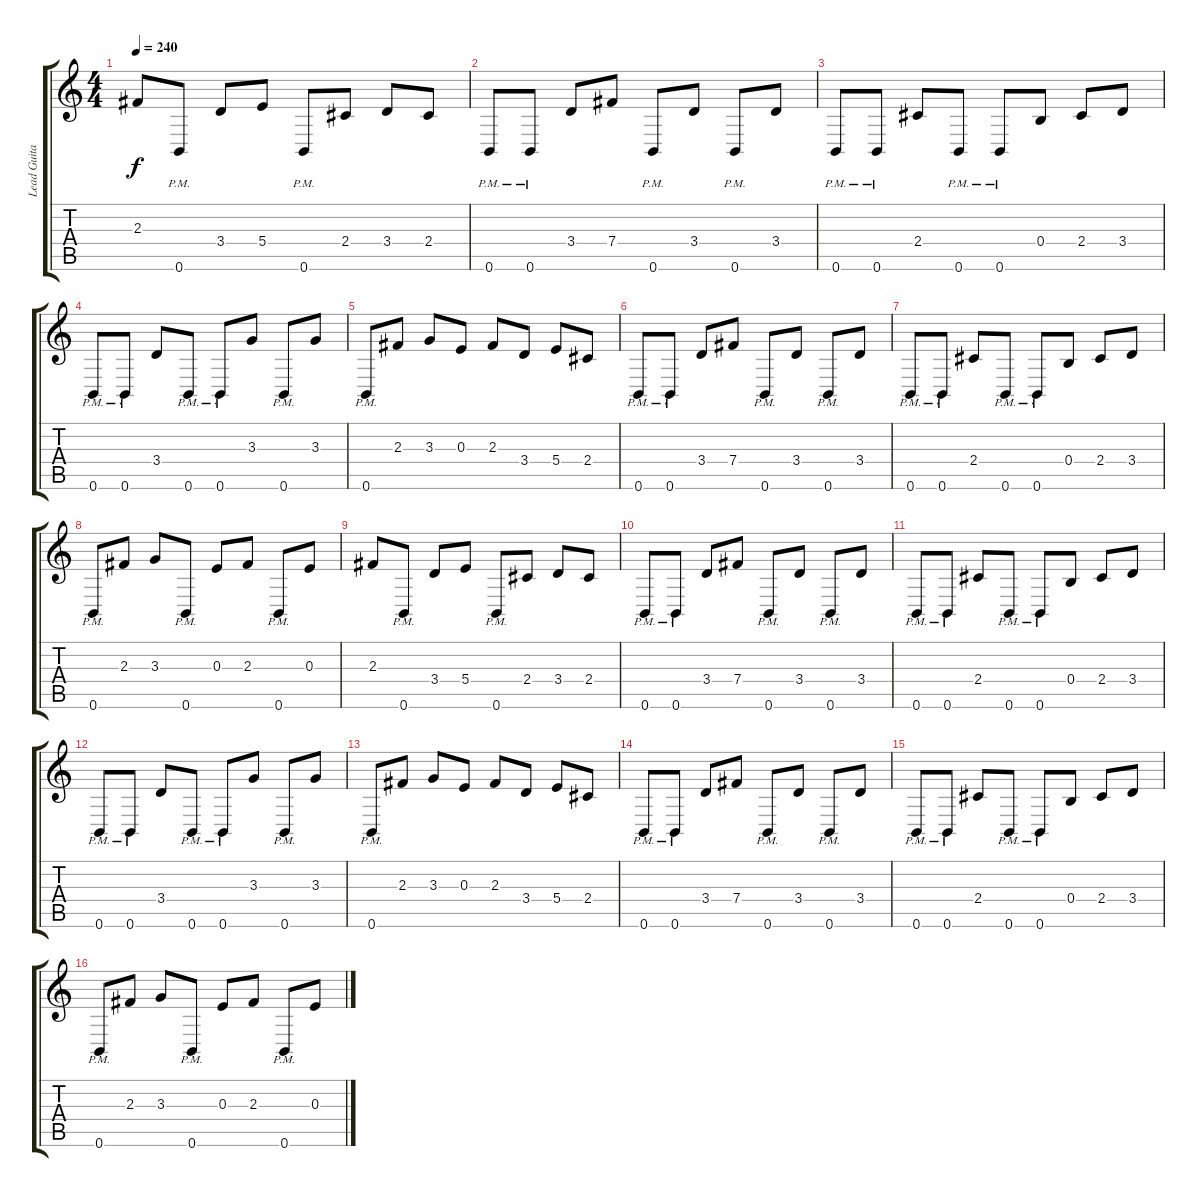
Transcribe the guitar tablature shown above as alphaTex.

\track ("Lead Guitar" "Lead Guita") {instrument distortionguitar}
\staff {score tabs}
\tuning (Db4 Ab3 E3 B2 Gb2 B1) {hide}
\ts (4 4)
\tempo 240
\clef g2
\ks c
2.3.8{dy f} 0.6{pm}.8 3.4.8 5.4.8 0.6{pm}.8 2.4.8 3.4.8 2.4.8 |
0.6{pm}.8 0.6{pm}.8 3.4.8 7.4.8 0.6{pm}.8 3.4.8 0.6{pm}.8 3.4.8 |
0.6{pm}.8 0.6{pm}.8 2.4.8 0.6{pm}.8 0.6{pm}.8 0.4.8 2.4.8 3.4.8 |
0.6{pm}.8 0.6{pm}.8 3.4.8 0.6{pm}.8 0.6{pm}.8 3.3.8 0.6{pm}.8 3.3.8 |
0.6{pm}.8 2.3.8 3.3.8 0.3.8 2.3.8 3.4.8 5.4.8 2.4.8 |
0.6{pm}.8 0.6{pm}.8 3.4.8 7.4.8 0.6{pm}.8 3.4.8 0.6{pm}.8 3.4.8 |
0.6{pm}.8 0.6{pm}.8 2.4.8 0.6{pm}.8 0.6{pm}.8 0.4.8 2.4.8 3.4.8 |
0.6{pm}.8 2.3.8 3.3.8 0.6{pm}.8 0.3.8 2.3.8 0.6{pm}.8 0.3.8 |
2.3.8 0.6{pm}.8 3.4.8 5.4.8 0.6{pm}.8 2.4.8 3.4.8 2.4.8 |
0.6{pm}.8 0.6{pm}.8 3.4.8 7.4.8 0.6{pm}.8 3.4.8 0.6{pm}.8 3.4.8 |
0.6{pm}.8 0.6{pm}.8 2.4.8 0.6{pm}.8 0.6{pm}.8 0.4.8 2.4.8 3.4.8 |
0.6{pm}.8 0.6{pm}.8 3.4.8 0.6{pm}.8 0.6{pm}.8 3.3.8 0.6{pm}.8 3.3.8 |
0.6{pm}.8 2.3.8 3.3.8 0.3.8 2.3.8 3.4.8 5.4.8 2.4.8 |
0.6{pm}.8 0.6{pm}.8 3.4.8 7.4.8 0.6{pm}.8 3.4.8 0.6{pm}.8 3.4.8 |
0.6{pm}.8 0.6{pm}.8 2.4.8 0.6{pm}.8 0.6{pm}.8 0.4.8 2.4.8 3.4.8 |
0.6{pm}.8 2.3.8 3.3.8 0.6{pm}.8 0.3.8 2.3.8 0.6{pm}.8 0.3.8
